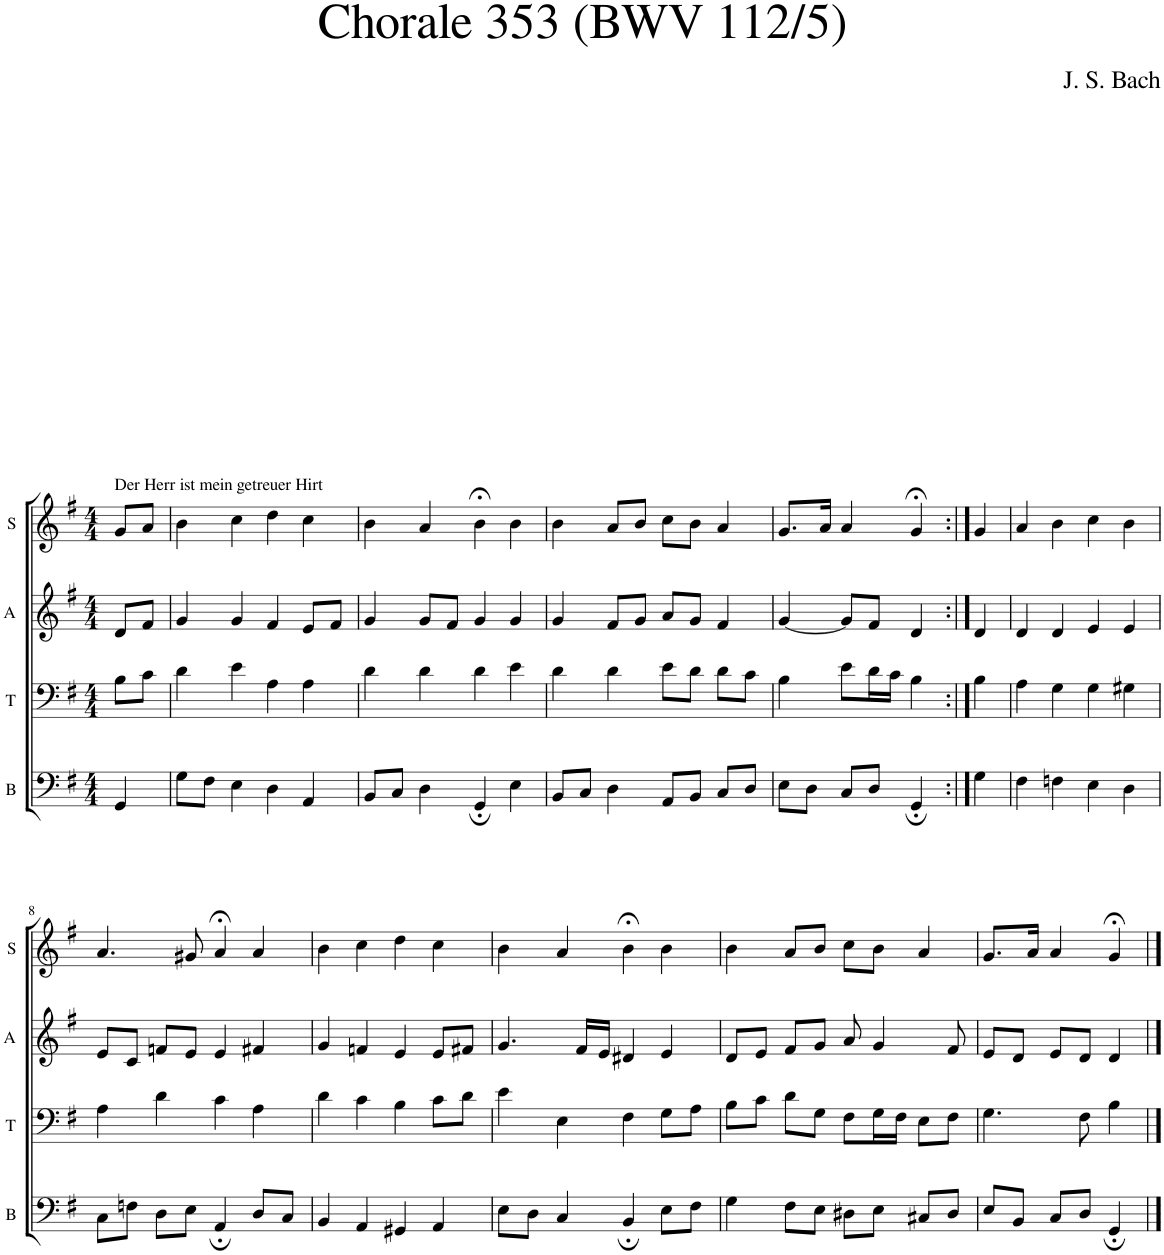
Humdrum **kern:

**kern	**kern	**kern	**kern
*part4	*part3	*part2	*part1
*staff4	*staff3	*staff2	*staff1
*I"B	*I"T	*I"A	*I"S
*I'B	*I'T	*I'A	*I'S
*clefF4	*clefF4	*clefG2	*clefG2
*k[f#]	*k[f#]	*k[f#]	*k[f#]
*M4/4	*M4/4	*M4/4	*M4/4
=1	=1	=1	=1
!	!	!	!LO:TX:a:t=Der Herr ist mein getreuer Hirt
4GG/	8B\L	8d/L	8g/L
.	8c\J	8f#/J	8a/J
=2	=2	=2	=2
8G\L	4d\	4g/	4b\
8F#\J	.	.	.
4E\	4e\	4g/	4cc\
4D\	4A\	4f#/	4dd\
4AA/	4A\	8e/L	4cc\
.	.	8f#/J	.
=3	=3	=3	=3
8BB/L	4d\	4g/	4b\
8C/J	.	.	.
4D\	4d\	8g/L	4a/
.	.	8f#/J	.
4GG;/	4d\	4g/	4b;<\
4E\	4e\	4g/	4b\
=4	=4	=4	=4
8BB/L	4d\	4g/	4b\
8C/J	.	.	.
4D\	4d\	8f#/L	8a/L
.	.	8g/J	8b/J
8AA/L	8e\L	8a/L	8cc\L
8BB/J	8d\J	8g/J	8b\J
8C/L	8d\L	4f#/	4a/
8D/J	8c\J	.	.
=5	=5	=5	=5
8E\L	4B\	[4g/	8.g/L
8D\J	.	.	.
.	.	.	16a/Jk
8C/L	8e\L	8g/L]	4a/
8D/J	16d\L	8f#/J	.
.	16c\JJ	.	.
4GG;/	4B\	4d/	4g;</
=6:|!	=6:|!	=6:|!	=6:|!
4G\	4B\	4d/	4g/
=7	=7	=7	=7
4F#\	4A\	4d/	4a/
4Fn\	4G\	4d/	4b\
4E\	4G\	4e/	4cc\
4D\	4G#X\	4e/	4b\
!!LO:LB:g=z
=8	=8	=8	=8
8C\L	4A\	8e/L	4.a/
8Fn\J	.	8c/J	.
8D\L	4d\	8fn/L	.
8E\J	.	8e/J	8g#X/
4AA;/	4c\	4e/	4a;</
8D/L	4A\	4f#X/	4a/
8C/J	.	.	.
=9	=9	=9	=9
4BB/	4d\	4g/	4b\
4AA/	4c\	4fn/	4cc\
4GG#X/	4B\	4e/	4dd\
4AA/	8c\L	8e/L	4cc\
.	8d\J	8f#X/J	.
=10	=10	=10	=10
8E\L	4e\	4.g/	4b\
8D\J	.	.	.
4C/	4E\	.	4a/
.	.	16f#/LL	.
.	.	16e/JJ	.
4BB;/	4F#\	4d#X/	4b;<\
8E\L	8G\L	4e/	4b\
8F#\J	8A\J	.	.
=11	=11	=11	=11
4G\	8B\L	8d/L	4b\
.	8c\J	8e/J	.
8F#\L	8d\L	8f#/L	8a/L
8E\J	8G\J	8g/J	8b/J
8D#X\L	8F#\L	8a/	8cc\L
8E\J	16G\L	4g/	8b\J
.	16F#\JJ	.	.
8C#X/L	8E\L	.	4a/
8D#/J	8F#\J	8f#/	.
=12	=12	=12	=12
8E/L	4.G\	8e/L	8.g/L
8BB/J	.	8d/J	.
.	.	.	16a/Jk
8C/L	.	8e/L	4a/
8D/J	8F#\	8d/J	.
4GG;/	4B\	4d/	4g;</
==	==	==	==
*-	*-	*-	*-
